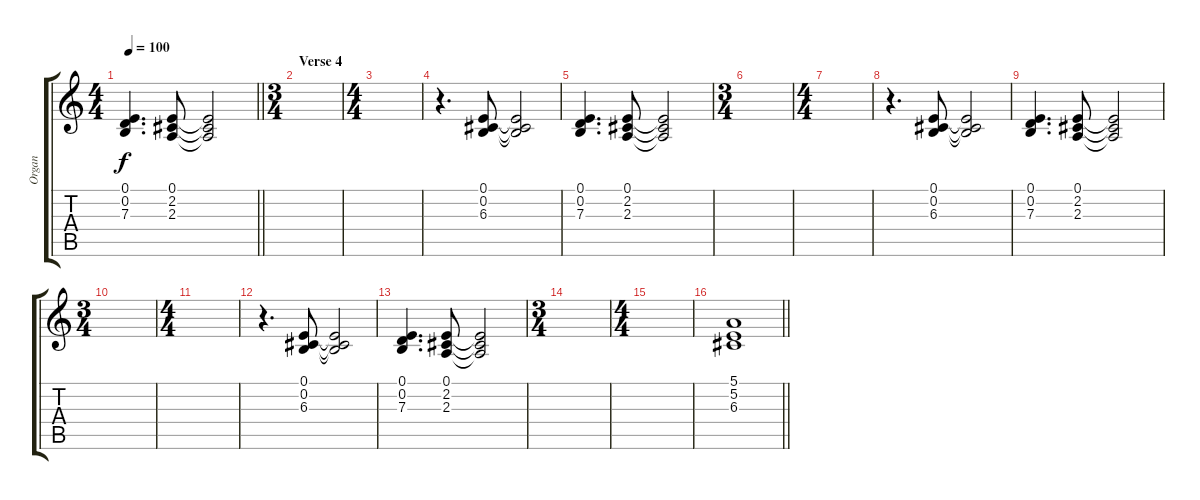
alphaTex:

\track ("Organ" "Organ") {instrument percussiveorgan}
\staff {score tabs}
\tuning (E4 B3 G3 D3 A2 E2) {hide}
\ts (4 4)
\tempo 100
\clef g2
\barLineRight lightlight
\ks c
(0.1 0.2 7.3).4{d dy f} (0.1 2.2 2.3).8 (0.1{t} 2.2{t} 2.3{t}).2 |
\ts (3 4)
\section ("" "Verse 4")
|
\ts (4 4)
|
r.4{d} (0.1 0.2 6.3).8 (0.1{t} 0.2{t} 6.3{t}).2 |
(0.1 0.2 7.3).4{d} (0.1 2.2 2.3).8 (0.1{t} 2.2{t} 2.3{t}).2 |
\ts (3 4)
|
\ts (4 4)
|
r.4{d} (0.1 0.2 6.3).8 (0.1{t} 0.2{t} 6.3{t}).2 |
(0.1 0.2 7.3).4{d} (0.1 2.2 2.3).8 (0.1{t} 2.2{t} 2.3{t}).2 |
\ts (3 4)
|
\ts (4 4)
|
r.4{d} (0.1 0.2 6.3).8 (0.1{t} 0.2{t} 6.3{t}).2 |
(0.1 0.2 7.3).4{d} (0.1 2.2 2.3).8 (0.1{t} 2.2{t} 2.3{t}).2 |
\ts (3 4)
|
\ts (4 4)
|
\barLineRight lightlight
(5.1 5.2 6.3).1
